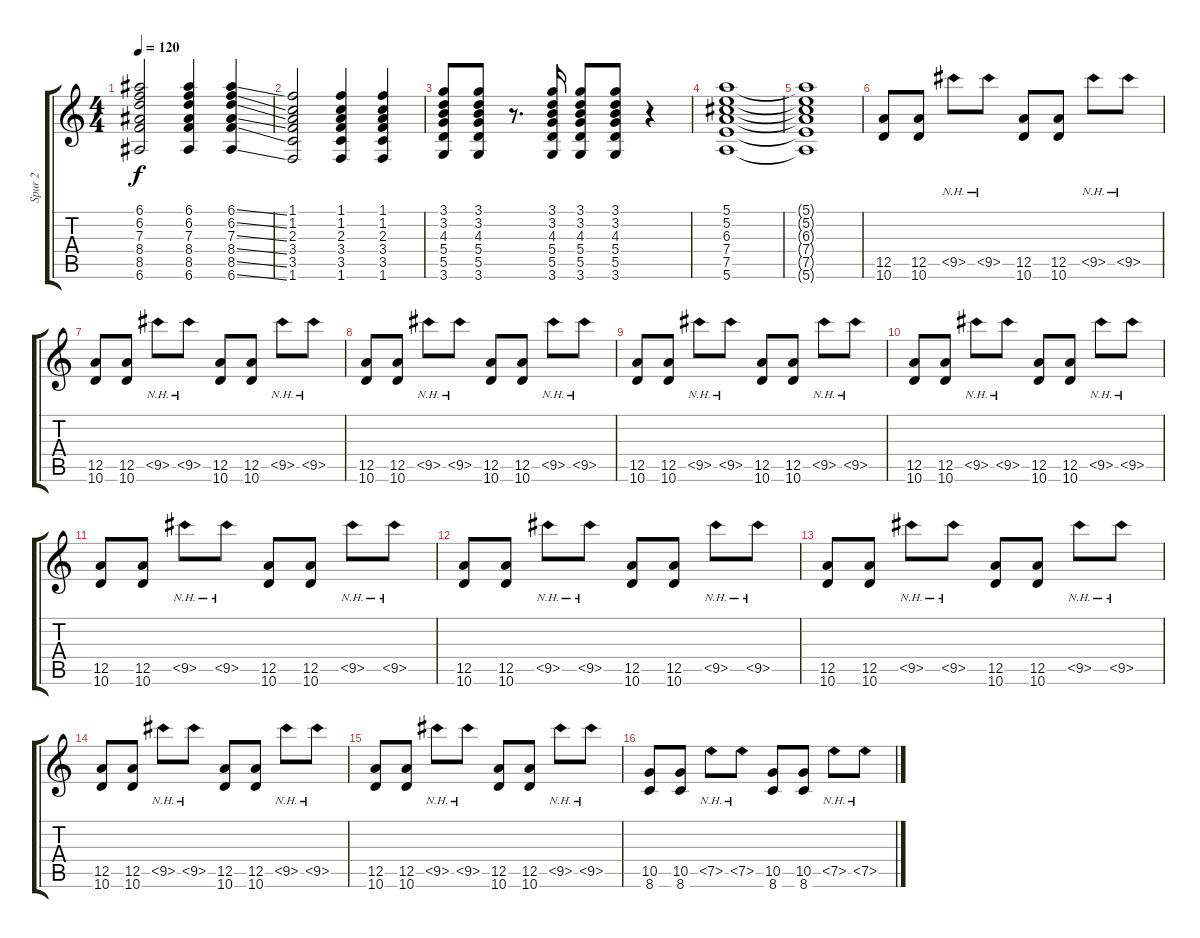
\track ("Spur 2" "Spur 2") {instrument distortionguitar}
\staff {score tabs}
\tuning (E4 B3 G3 D3 A2 E2) {hide}
\ts (4 4)
\tempo 120
\clef g2
\ks c
(6.1 6.2 7.3 8.4 8.5 6.6).2{dy f} (6.1 6.2 7.3 8.4 8.5 6.6).4 (6.1{ss} 6.2{ss} 7.3{ss} 8.4{ss} 8.5{ss} 6.6{ss}).4 |
(1.1 1.2 2.3 3.4 3.5 1.6).2 (1.1 1.2 2.3 3.4 3.5 1.6).4 (1.1 1.2 2.3 3.4 3.5 1.6).4 |
(3.1 3.2 4.3 5.4 5.5 3.6).8 (3.1 3.2 4.3 5.4 5.5 3.6).8 r.8{d} (3.1 3.2 4.3 5.4 5.5 3.6).16 (3.1 3.2 4.3 5.4 5.5 3.6).8 (3.1 3.2 4.3 5.4 5.5 3.6).8 r.4 |
(5.1 5.2 6.3 7.4 7.5 5.6).1 |
(5.1{t} 5.2{t} 6.3{t} 7.4{t} 7.5{t} 5.6{t}).1 |
(12.5 10.6).8 (12.5 10.6).8 9.5{nh}.8 9.5{nh}.8 (12.5 10.6).8 (12.5 10.6).8 9.5{nh}.8 9.5{nh}.8 |
(12.5 10.6).8 (12.5 10.6).8 9.5{nh}.8 9.5{nh}.8 (12.5 10.6).8 (12.5 10.6).8 9.5{nh}.8 9.5{nh}.8 |
(12.5 10.6).8 (12.5 10.6).8 9.5{nh}.8 9.5{nh}.8 (12.5 10.6).8 (12.5 10.6).8 9.5{nh}.8 9.5{nh}.8 |
(12.5 10.6).8 (12.5 10.6).8 9.5{nh}.8 9.5{nh}.8 (12.5 10.6).8 (12.5 10.6).8 9.5{nh}.8 9.5{nh}.8 |
(12.5 10.6).8 (12.5 10.6).8 9.5{nh}.8 9.5{nh}.8 (12.5 10.6).8 (12.5 10.6).8 9.5{nh}.8 9.5{nh}.8 |
(12.5 10.6).8 (12.5 10.6).8 9.5{nh}.8 9.5{nh}.8 (12.5 10.6).8 (12.5 10.6).8 9.5{nh}.8 9.5{nh}.8 |
(12.5 10.6).8 (12.5 10.6).8 9.5{nh}.8 9.5{nh}.8 (12.5 10.6).8 (12.5 10.6).8 9.5{nh}.8 9.5{nh}.8 |
(12.5 10.6).8 (12.5 10.6).8 9.5{nh}.8 9.5{nh}.8 (12.5 10.6).8 (12.5 10.6).8 9.5{nh}.8 9.5{nh}.8 |
(12.5 10.6).8 (12.5 10.6).8 9.5{nh}.8 9.5{nh}.8 (12.5 10.6).8 (12.5 10.6).8 9.5{nh}.8 9.5{nh}.8 |
(12.5 10.6).8 (12.5 10.6).8 9.5{nh}.8 9.5{nh}.8 (12.5 10.6).8 (12.5 10.6).8 9.5{nh}.8 9.5{nh}.8 |
(10.5 8.6).8 (10.5 8.6).8 7.5{nh}.8 7.5{nh}.8 (10.5 8.6).8 (10.5 8.6).8 7.5{nh}.8 7.5{nh}.8
